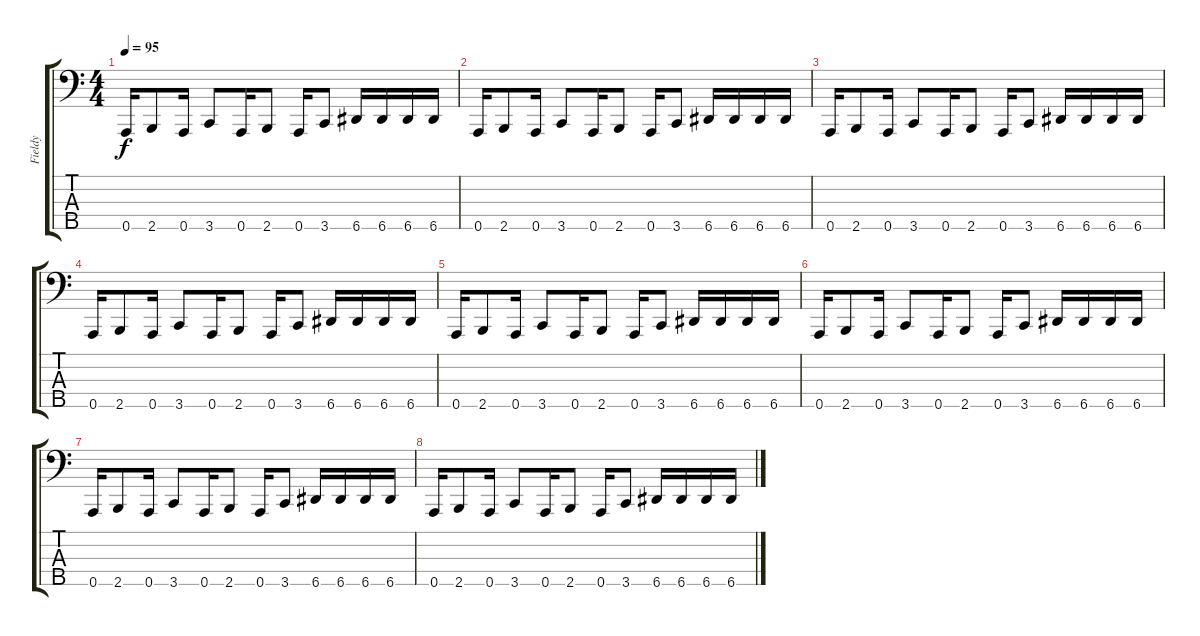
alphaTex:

\track ("Fieldy" "Fieldy") {instrument electricbassfinger}
\staff {score tabs}
\tuning (G2 D2 A1 E1 A0) {hide}
\ts (4 4)
\tempo 95
\clef f4
\ks c
0.5.16{dy f} 2.5.8 0.5.16 3.5.8 0.5.16 2.5.8 0.5.16 3.5.8 6.5.16 6.5.16 6.5.16 6.5.16 |
0.5.16 2.5.8 0.5.16 3.5.8 0.5.16 2.5.8 0.5.16 3.5.8 6.5.16 6.5.16 6.5.16 6.5.16 |
0.5.16 2.5.8 0.5.16 3.5.8 0.5.16 2.5.8 0.5.16 3.5.8 6.5.16 6.5.16 6.5.16 6.5.16 |
0.5.16 2.5.8 0.5.16 3.5.8 0.5.16 2.5.8 0.5.16 3.5.8 6.5.16 6.5.16 6.5.16 6.5.16 |
0.5.16 2.5.8 0.5.16 3.5.8 0.5.16 2.5.8 0.5.16 3.5.8 6.5.16 6.5.16 6.5.16 6.5.16 |
0.5.16 2.5.8 0.5.16 3.5.8 0.5.16 2.5.8 0.5.16 3.5.8 6.5.16 6.5.16 6.5.16 6.5.16 |
0.5.16 2.5.8 0.5.16 3.5.8 0.5.16 2.5.8 0.5.16 3.5.8 6.5.16 6.5.16 6.5.16 6.5.16 |
0.5.16 2.5.8 0.5.16 3.5.8 0.5.16 2.5.8 0.5.16 3.5.8 6.5.16 6.5.16 6.5.16 6.5.16
